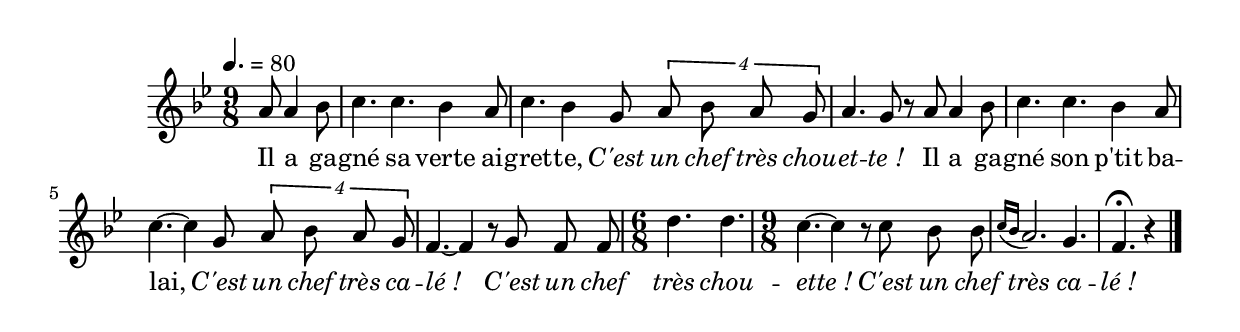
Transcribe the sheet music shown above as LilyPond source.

%Compilation:lilypond .ly
%Apercu:evince .pdf
%Esclaves:timidity -ia .midi
\version "2.12.1"
\include "italiano.ly"

\header {
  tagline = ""
  composer = ""
}                                        

MetriqueArmure = {
  \tempo 4.=80
  \time 9/8
  \key sib \major
}

italique = { \override Score . LyricText #'font-shape = #'italic }

roman = { \override Score . LyricText #'font-shape = #'roman }

MusiqueTheme = \relative do'' {
	\partial 8*4 la8 la4 sib8
	do4. do sib4 la8
	do4. sib4 sol8 \times 3/4 {la8 sib la sol}
	la4. sol8 r la8 la4 sib8
	do4. do sib4 la8
	do4.~ do4 sol8 \times 3/4 {la8 sib la sol}
	fa4.~ fa4 r8 sol fa fa
	\time 6/8 re'4. re
	\time 9/8 do4.~ do4 r8 do sib sib
	\acciaccatura{do16[ sib]} la2. sol4.
	\partial 8*5 fa4.\fermata r4 \bar "|."
}

Paroles = \lyricmode {
	Il a ga -- gné sa verte ai -- gret -- te,
	\italique C'est un chef très chou -- et -- te_!
	\roman Il a ga -- gné son p'tit ba -- lai,
	\italique C'est un chef très ca -- lé_!
	C'est un chef très chou -- ette_!
	C'est un chef très ca -- lé_!
}

\score{
    \new Staff <<
      \set Staff.midiInstrument = "flute"
      \new Voice = "theme" {
	\override Score.PaperColumn #'keep-inside-line = ##t
	\autoBeamOff
	\MetriqueArmure
	\MusiqueTheme
      }
      \new Lyrics \lyricsto theme {
	\Paroles
      }                       
    >>
\layout{}
\midi{}
}
